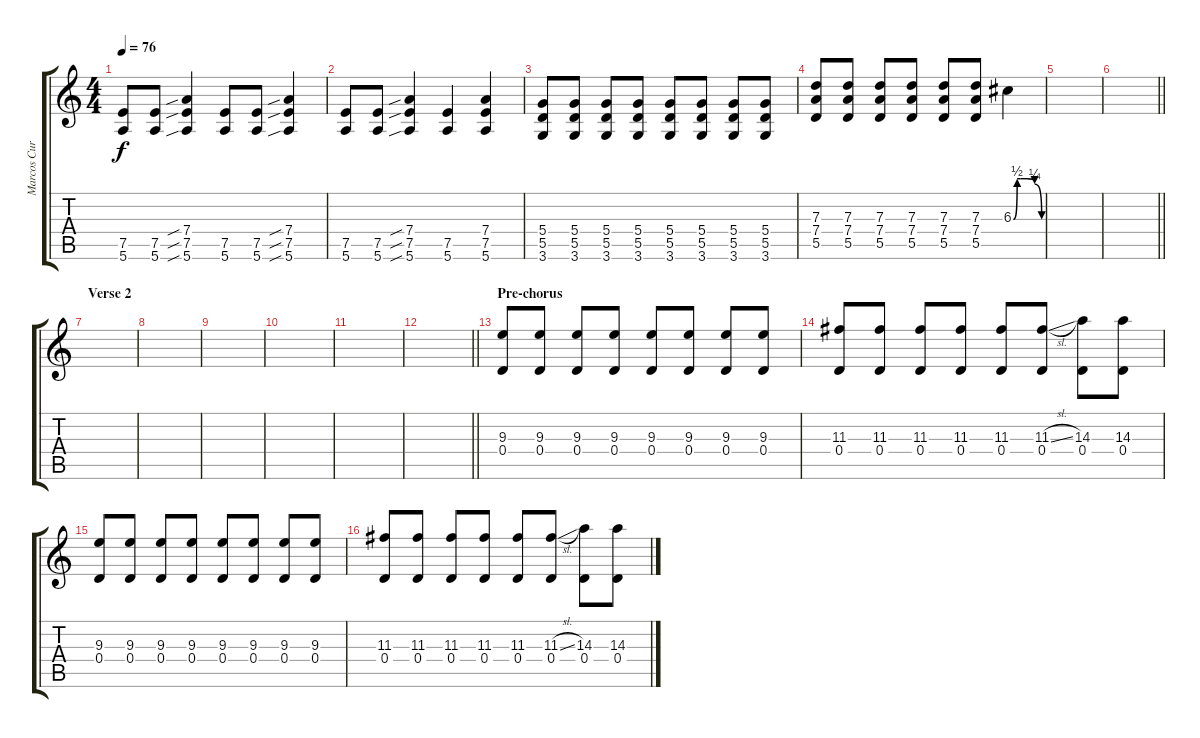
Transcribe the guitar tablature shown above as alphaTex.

\track ("Marcos Curiel (distortion)" "Marcos Cur") {instrument distortionguitar}
\staff {score tabs}
\tuning (E4 B3 G3 D3 A2 E2) {hide}
\ts (4 4)
\tempo 76
\clef g2
\ks c
(7.5 5.6).8{dy f} (7.5 5.6).8 (7.4{sib} 7.5{sib} 5.6{sib}).4 (7.5 5.6).8 (7.5 5.6).8 (7.4{sib} 7.5{sib} 5.6{sib}).4 |
(7.5 5.6).8 (7.5 5.6).8 (7.4{sib} 7.5{sib} 5.6{sib}).4 (7.5 5.6).4 (7.4 7.5 5.6).4 |
(5.4 5.5 3.6).8 (5.4 5.5 3.6).8 (5.4 5.5 3.6).8 (5.4 5.5 3.6).8 (5.4 5.5 3.6).8 (5.4 5.5 3.6).8 (5.4 5.5 3.6).8 (5.4 5.5 3.6).8 |
(7.3 7.4 5.5).8 (7.3 7.4 5.5).8 (7.3 7.4 5.5).8 (7.3 7.4 5.5).8 (7.3 7.4 5.5).8 (7.3 7.4 5.5).8 6.3{be (custom 0 0 8 2 15 2 29 2 45 1 60 0)}.4 |
|
\barLineRight lightlight
|
\section ("" "Verse 2")
|
|
|
|
|
\barLineRight lightlight
|
\section ("" "Pre-chorus")
(9.3 0.4).8 (9.3 0.4).8 (9.3 0.4).8 (9.3 0.4).8 (9.3 0.4).8 (9.3 0.4).8 (9.3 0.4).8 (9.3 0.4).8 |
(11.3 0.4).8 (11.3 0.4).8 (11.3 0.4).8 (11.3 0.4).8 (11.3 0.4).8 (11.3{sl} 0.4).8 (14.3 0.4).8 (14.3 0.4).8 |
(9.3 0.4).8 (9.3 0.4).8 (9.3 0.4).8 (9.3 0.4).8 (9.3 0.4).8 (9.3 0.4).8 (9.3 0.4).8 (9.3 0.4).8 |
(11.3 0.4).8 (11.3 0.4).8 (11.3 0.4).8 (11.3 0.4).8 (11.3 0.4).8 (11.3{sl} 0.4).8 (14.3 0.4).8 (14.3 0.4).8
